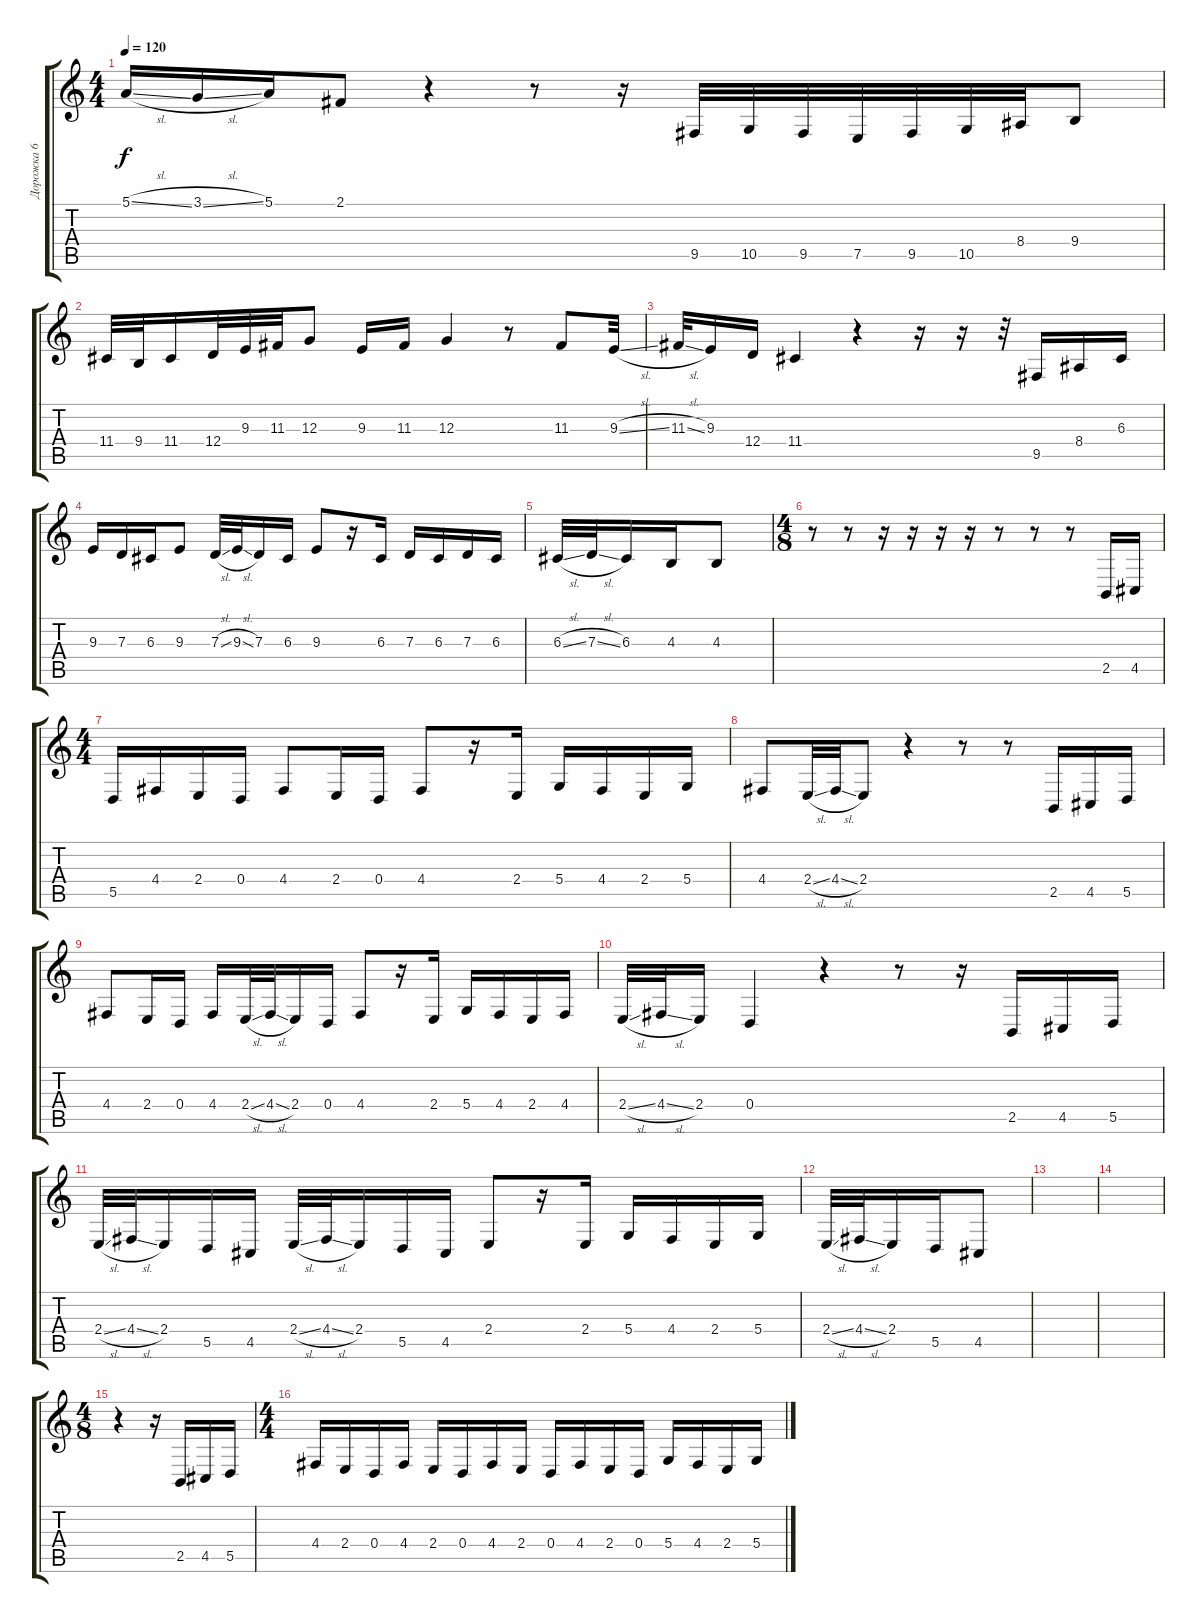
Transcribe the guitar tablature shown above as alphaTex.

\track ("Дорожка 6" "Дорожка 6") {instrument pad8sweep}
\staff {score tabs}
\tuning (E4 B3 G3 D3 A2 E2) {hide}
\ts (4 4)
\tempo 120
\clef g2
\ks c
5.1{sl}.16{dy f} 3.1{sl}.16 5.1.16 2.1.8 r.4 r.8 r.16 9.5.32 10.5.32 9.5.32 7.5.32 9.5.32 10.5.32 8.4.32 9.4.8 |
11.4.32 9.4.32 11.4.16 12.4.32 9.3.32 11.3.32 12.3.8 9.3.16 11.3.16 12.3.4 r.8 11.3.8 9.3{sl}.32 |
11.3{sl}.32 9.3.16 12.4.16 11.4.4 r.4 r.16 r.16 r.32 9.5.16 8.4.16 6.3.16 |
9.3.16 7.3.16 6.3.16 9.3.8 7.3{sl}.32 9.3{sl}.32 7.3.16 6.3.16 9.3.8 r.16 6.3.16 7.3.16 6.3.16 7.3.16 6.3.16 |
6.3{sl}.32 7.3{sl}.32 6.3.16 4.3.16 4.3.8 |
\ts (4 8)
r.8 r.8 r.16 r.16 r.16 r.16 r.8 r.8 r.8 2.5.16 4.5.16 |
\ts (4 4)
5.5.16 4.4.16 2.4.16 0.4.16 4.4.8 2.4.16 0.4.16 4.4.8 r.16 2.4.16 5.4.16 4.4.16 2.4.16 5.4.16 |
4.4.8 2.4{sl}.32 4.4{sl}.32 2.4.8 r.4 r.8 r.8 2.5.16 4.5.16 5.5.16 |
4.4.8 2.4.16 0.4.16 4.4.16 2.4{sl}.32 4.4{sl}.32 2.4.16 0.4.16 4.4.8 r.16 2.4.16 5.4.16 4.4.16 2.4.16 4.4.16 |
2.4{sl}.32 4.4{sl}.32 2.4.16 0.4.4 r.4 r.8 r.16 2.5.16 4.5.16 5.5.16 |
2.4{sl}.32 4.4{sl}.32 2.4.16 5.5.16 4.5.16 2.4{sl}.32 4.4{sl}.32 2.4.16 5.5.16 4.5.16 2.4.8 r.16 2.4.16 5.4.16 4.4.16 2.4.16 5.4.16 |
2.4{sl}.32 4.4{sl}.32 2.4.16 5.5.16 4.5.8 |
|
|
\ts (4 8)
r.4 r.16 2.5.16 4.5.16 5.5.16 |
\ts (4 4)
4.4.16 2.4.16 0.4.16 4.4.16 2.4.16 0.4.16 4.4.16 2.4.16 0.4.16 4.4.16 2.4.16 0.4.16 5.4.16 4.4.16 2.4.16 5.4.16
